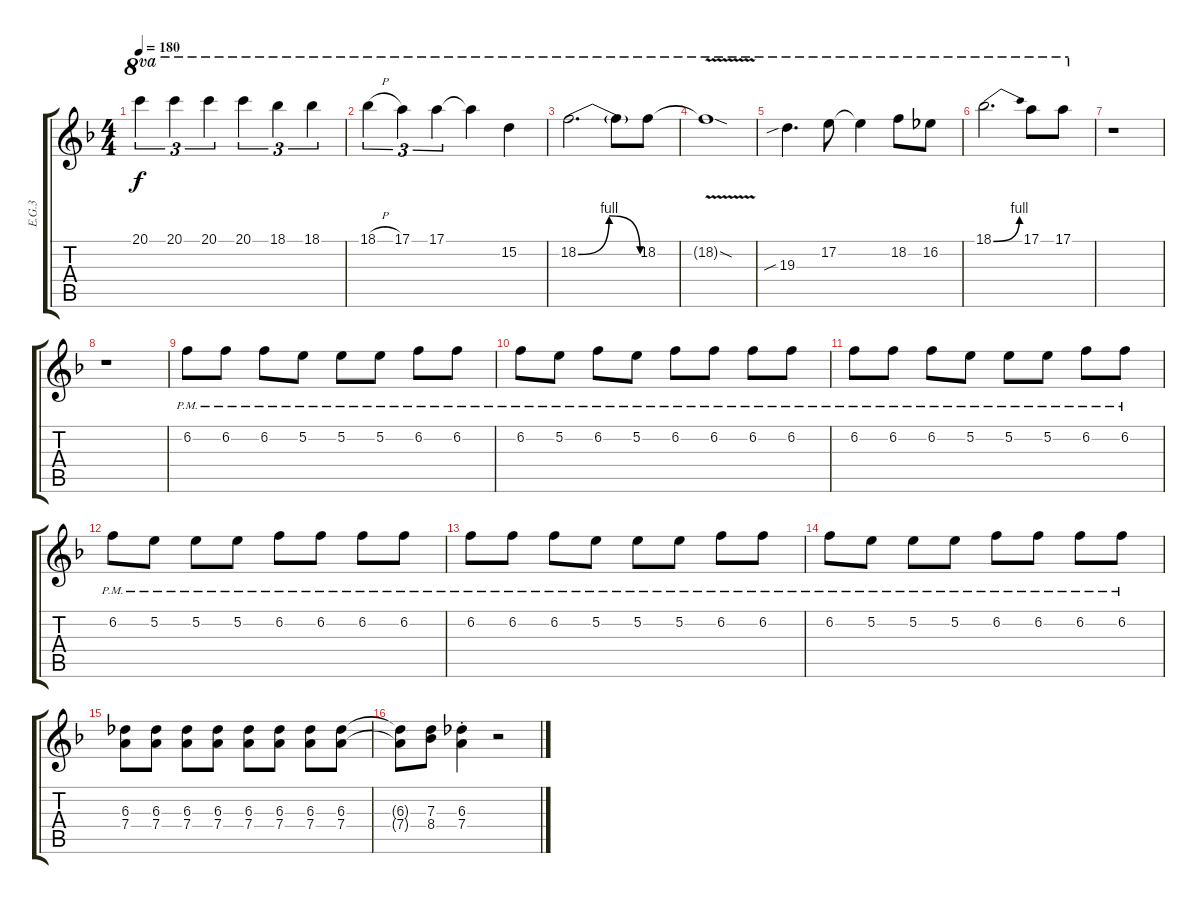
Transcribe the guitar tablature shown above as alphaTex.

\track ("E.G.3" "E.G.3") {instrument distortionguitar}
\staff {score tabs}
\tuning (E4 B3 G3 D3 A2 E2) {hide}
\ts (4 4)
\tempo 180
\clef g2
\ks f
20.1.4{tu (3 2) ot 8va dy f} 20.1.4{tu (3 2) ot 8va} 20.1.4{tu (3 2) ot 8va} 20.1.4{tu (3 2) ot 8va} 18.1.4{tu (3 2) ot 8va} 18.1.4{tu (3 2) ot 8va} |
18.1{h}.4{tu (3 2) ot 8va} 17.1.4{tu (3 2) ot 8va} 17.1.4{tu (3 2) ot 8va} 17.1{t}.4{ot 8va} 15.2.4{ot 8va} |
18.2{be (bendrelease 0 0 15 4 15 4 60 0)}.2{d ot 8va} 18.2{t}.8{ot 8va} 18.2.8{ot 8va} |
18.2{v sod t}.1{ot 8va} |
19.3{sib}.4{d ot 8va} 17.2.8{ot 8va} 17.2{t}.4{ot 8va} 18.2.8{ot 8va} 16.2.8{ot 8va} |
18.1{be (bend 0 0 60 4)}.2{d ot 8va} 17.1.8{ot 8va} 17.1.8{ot 8va} |
r.1 |
r.1 |
6.2{pm}.8 6.2{pm}.8 6.2{pm}.8 5.2{pm}.8 5.2{pm}.8 5.2{pm}.8 6.2{pm}.8 6.2{pm}.8 |
6.2{pm}.8 5.2{pm}.8 6.2{pm}.8 5.2{pm}.8 6.2{pm}.8 6.2{pm}.8 6.2{pm}.8 6.2{pm}.8 |
6.2{pm}.8 6.2{pm}.8 6.2{pm}.8 5.2{pm}.8 5.2{pm}.8 5.2{pm}.8 6.2{pm}.8 6.2{pm}.8 |
6.2{pm}.8 5.2{pm}.8 5.2{pm}.8 5.2{pm}.8 6.2{pm}.8 6.2{pm}.8 6.2{pm}.8 6.2{pm}.8 |
6.2{pm}.8 6.2{pm}.8 6.2{pm}.8 5.2{pm}.8 5.2{pm}.8 5.2{pm}.8 6.2{pm}.8 6.2{pm}.8 |
6.2{pm}.8 5.2{pm}.8 5.2{pm}.8 5.2{pm}.8 6.2{pm}.8 6.2{pm}.8 6.2{pm}.8 6.2{pm}.8 |
(6.3 7.4).8 (6.3 7.4).8 (6.3 7.4).8 (6.3 7.4).8 (6.3 7.4).8 (6.3 7.4).8 (6.3 7.4).8 (6.3 7.4).8 |
(6.3{t} 7.4{t}).8 (7.3 8.4).8 (6.3{st} 7.4{st}).4 r.2
